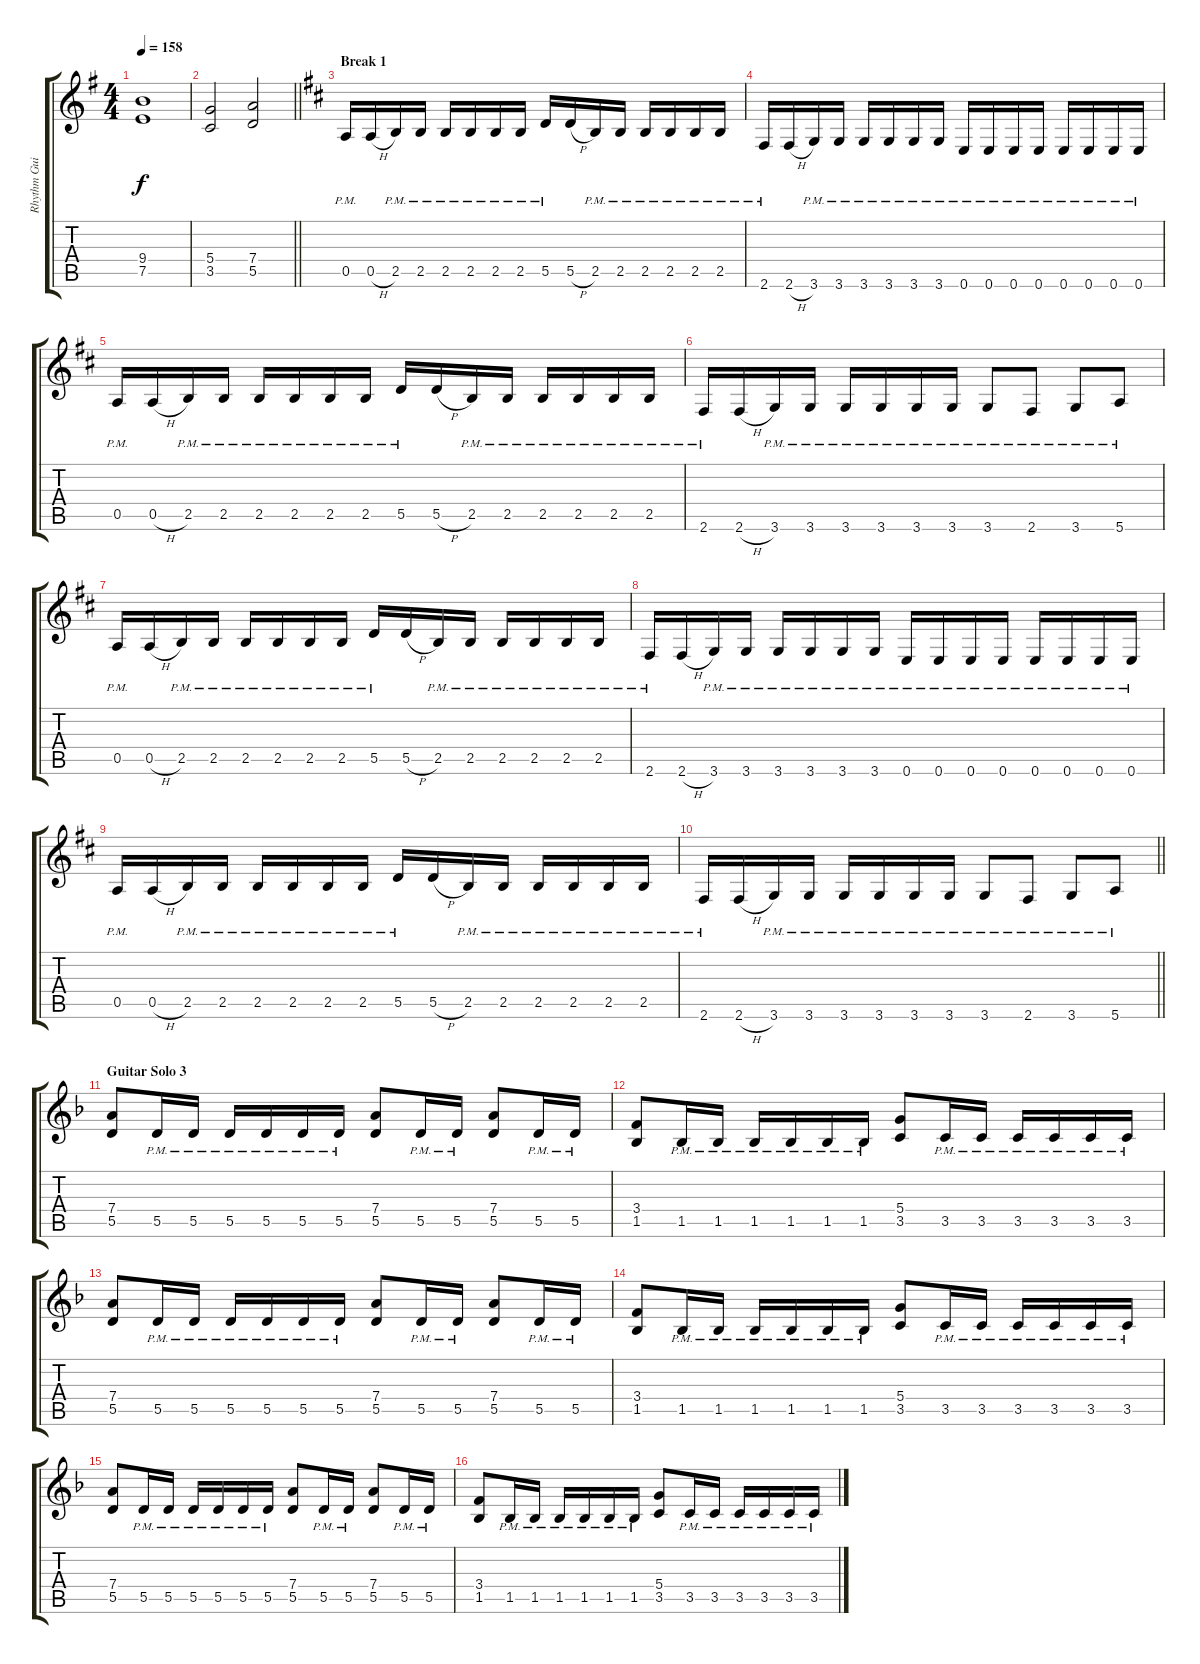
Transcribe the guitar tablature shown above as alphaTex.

\track ("Rhythm Guitar 1: Thomas Eriksson" "Rhythm Gui") {instrument distortionguitar}
\staff {score tabs}
\tuning (E4 B3 G3 D3 A2 E2) {hide}
\ts (4 4)
\tempo 158
\clef g2
\ks eminor
(9.4 7.5).1{dy f} |
\barLineRight lightlight
(5.4 3.5).2 (7.4 5.5).2 |
\section ("" "Break 1")
\ks bminor
0.5{pm}.16 0.5{h}.16 2.5{pm}.16 2.5{pm}.16 2.5{pm}.16 2.5{pm}.16 2.5{pm}.16 2.5{pm}.16 5.5{pm}.16 5.5{h}.16 2.5{pm}.16 2.5{pm}.16 2.5{pm}.16 2.5{pm}.16 2.5{pm}.16 2.5{pm}.16 |
2.6{pm}.16 2.6{h}.16 3.6{pm}.16 3.6{pm}.16 3.6{pm}.16 3.6{pm}.16 3.6{pm}.16 3.6{pm}.16 0.6{pm}.16 0.6{pm}.16 0.6{pm}.16 0.6{pm}.16 0.6{pm}.16 0.6{pm}.16 0.6{pm}.16 0.6{pm}.16 |
0.5{pm}.16 0.5{h}.16 2.5{pm}.16 2.5{pm}.16 2.5{pm}.16 2.5{pm}.16 2.5{pm}.16 2.5{pm}.16 5.5{pm}.16 5.5{h}.16 2.5{pm}.16 2.5{pm}.16 2.5{pm}.16 2.5{pm}.16 2.5{pm}.16 2.5{pm}.16 |
2.6{pm}.16 2.6{h}.16 3.6{pm}.16 3.6{pm}.16 3.6{pm}.16 3.6{pm}.16 3.6{pm}.16 3.6{pm}.16 3.6{pm}.8 2.6{pm}.8 3.6{pm}.8 5.6{pm}.8 |
0.5{pm}.16 0.5{h}.16 2.5{pm}.16 2.5{pm}.16 2.5{pm}.16 2.5{pm}.16 2.5{pm}.16 2.5{pm}.16 5.5{pm}.16 5.5{h}.16 2.5{pm}.16 2.5{pm}.16 2.5{pm}.16 2.5{pm}.16 2.5{pm}.16 2.5{pm}.16 |
2.6{pm}.16 2.6{h}.16 3.6{pm}.16 3.6{pm}.16 3.6{pm}.16 3.6{pm}.16 3.6{pm}.16 3.6{pm}.16 0.6{pm}.16 0.6{pm}.16 0.6{pm}.16 0.6{pm}.16 0.6{pm}.16 0.6{pm}.16 0.6{pm}.16 0.6{pm}.16 |
0.5{pm}.16 0.5{h}.16 2.5{pm}.16 2.5{pm}.16 2.5{pm}.16 2.5{pm}.16 2.5{pm}.16 2.5{pm}.16 5.5{pm}.16 5.5{h}.16 2.5{pm}.16 2.5{pm}.16 2.5{pm}.16 2.5{pm}.16 2.5{pm}.16 2.5{pm}.16 |
\barLineRight lightlight
2.6{pm}.16 2.6{h}.16 3.6{pm}.16 3.6{pm}.16 3.6{pm}.16 3.6{pm}.16 3.6{pm}.16 3.6{pm}.16 3.6{pm}.8 2.6{pm}.8 3.6{pm}.8 5.6{pm}.8 |
\section ("" "Guitar Solo 3")
\ks dminor
(7.4 5.5).8 5.5{pm}.16 5.5{pm}.16 5.5{pm}.16 5.5{pm}.16 5.5{pm}.16 5.5{pm}.16 (7.4 5.5).8 5.5{pm}.16 5.5{pm}.16 (7.4 5.5).8 5.5{pm}.16 5.5{pm}.16 |
(3.4 1.5).8 1.5{pm}.16 1.5{pm}.16 1.5{pm}.16 1.5{pm}.16 1.5{pm}.16 1.5{pm}.16 (5.4 3.5).8 3.5{pm}.16 3.5{pm}.16 3.5{pm}.16 3.5{pm}.16 3.5{pm}.16 3.5{pm}.16 |
(7.4 5.5).8 5.5{pm}.16 5.5{pm}.16 5.5{pm}.16 5.5{pm}.16 5.5{pm}.16 5.5{pm}.16 (7.4 5.5).8 5.5{pm}.16 5.5{pm}.16 (7.4 5.5).8 5.5{pm}.16 5.5{pm}.16 |
(3.4 1.5).8 1.5{pm}.16 1.5{pm}.16 1.5{pm}.16 1.5{pm}.16 1.5{pm}.16 1.5{pm}.16 (5.4 3.5).8 3.5{pm}.16 3.5{pm}.16 3.5{pm}.16 3.5{pm}.16 3.5{pm}.16 3.5{pm}.16 |
(7.4 5.5).8 5.5{pm}.16 5.5{pm}.16 5.5{pm}.16 5.5{pm}.16 5.5{pm}.16 5.5{pm}.16 (7.4 5.5).8 5.5{pm}.16 5.5{pm}.16 (7.4 5.5).8 5.5{pm}.16 5.5{pm}.16 |
(3.4 1.5).8 1.5{pm}.16 1.5{pm}.16 1.5{pm}.16 1.5{pm}.16 1.5{pm}.16 1.5{pm}.16 (5.4 3.5).8 3.5{pm}.16 3.5{pm}.16 3.5{pm}.16 3.5{pm}.16 3.5{pm}.16 3.5{pm}.16
